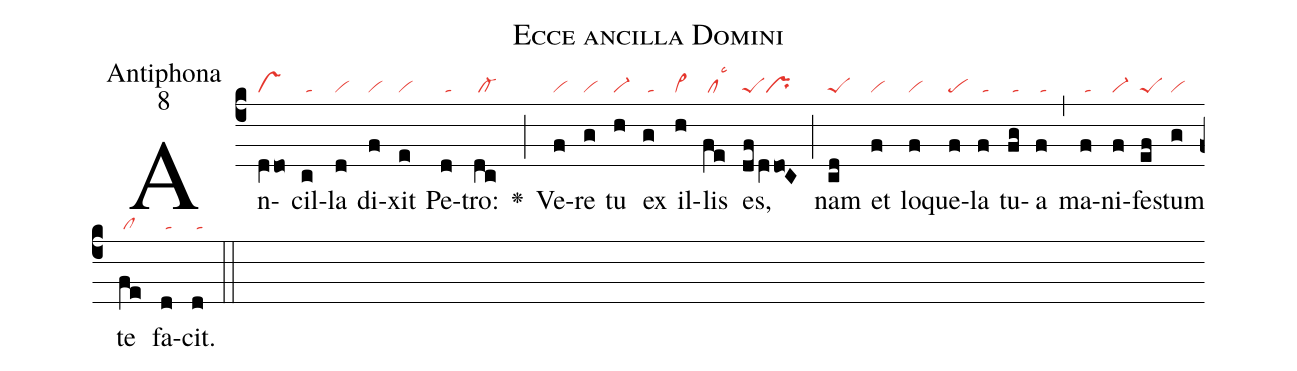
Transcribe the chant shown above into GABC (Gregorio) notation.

name:Ecce ancilla Domini;
office-part:Antiphona;
mode:8;
nabc-lines: 1;
%%
(c4)An(dVdo|vs)cil(c|/ta)la(d|vi) di(f|vi)xit(e|vi) Pe(d|/ta)tro:(dc|/cl-) <v>\greheightstar</v>(;)
Ve(f|vi)re(g|vi) tu(h|vi-) ex(g|/ta) il(h|vi>)lis(fe|/cllsc3) es,(dfdVdo!C|peSpr) (;)
nam(cd|peS) et(f|vi) lo(f|vi)que(f|pe)la(f|/ta) tu(fg|/ta)a(f|/ta) (,) ma(f|/ta)ni(f|vi-)fe(ef|peS)stum(g|vi) te(fe|/cl) fa(d|/ta)cit.(d|/ta) (::)
